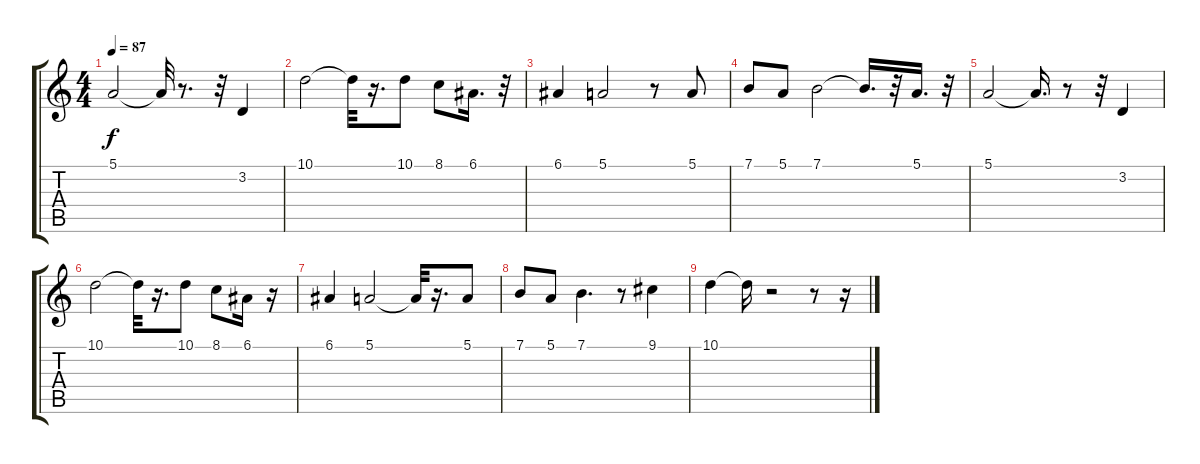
\track "" {instrument synthbrass1}
\staff {score tabs}
\tuning (E4 B3 G3 D3 A2 E2) {hide}
\ts (4 4)
\tempo 87
\clef g2
\ks c
5.1.2{dy f} 5.1{t}.32 r.8{d} r.32 3.2.4 |
10.1.2 10.1{t}.32 r.16{d} 10.1.8 8.1.8 6.1.16{d} r.32 |
6.1.4 5.1.2 r.8 5.1.8 |
7.1.8 5.1.8 7.1.2 7.1{t}.16{d} r.32 5.1.16{d} r.32 |
5.1.2 5.1{t}.16{d} r.8 r.32 3.2.4 |
10.1.2 10.1{t}.32 r.16{d} 10.1.8 8.1.8 6.1.16 r.16 |
6.1.4 5.1.2 5.1{t}.32 r.16{d} 5.1.8 |
7.1.8 5.1.8 7.1.4{d} r.8 9.1.4 |
10.1.4 10.1{t}.16 r.2 r.8 r.16
